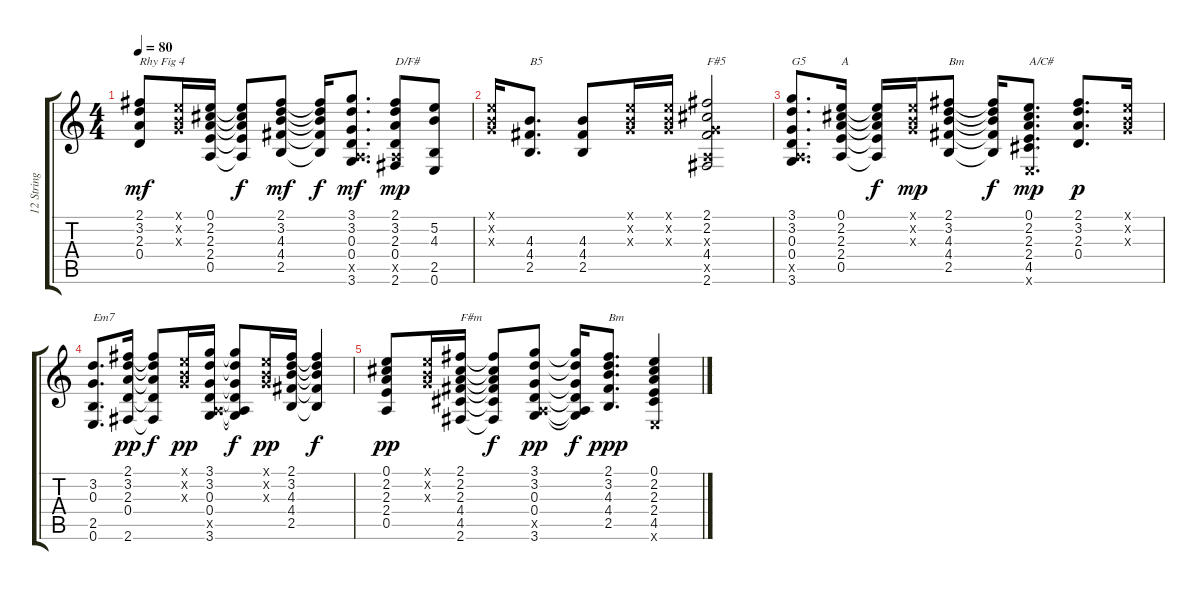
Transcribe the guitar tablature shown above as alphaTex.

\track ("12 String" "12 String") {instrument acousticguitarsteel}
\staff {score tabs}
\tuning (E4 B3 G3 D3 A2 E2) {hide}
\ts (4 4)
\tempo 80
\clef g2
\ks c
(2.1 3.2 2.3 0.4).8{txt "Rhy Fig 4" dy mf} (0.1{x} 0.2{x} 0.3{x}).16 (0.1 2.2 2.3 2.4 0.5).16 (0.1{t} 2.2{t} 2.3{t} 2.4{t} 0.5{t}).8{dy f} (2.1 3.2 4.3 4.4 2.5).8{dy mf} (2.1{t} 3.2{t} 4.3{t} 4.4{t} 2.5{t}).16{dy f} (3.1 3.2 0.3 0.4 0.5{x} 3.6).8{d dy mf} (2.1 3.2 2.3 0.4 0.5{x} 2.6).8{txt "D/F#" dy mp} (5.2 4.3 2.5 0.6).8 |
(0.1{x} 0.2{x} 0.3{x}).16 (4.3 4.4 2.5).8{d txt "B5"} (4.3 4.4 2.5).8 (0.1{x} 0.2{x} 0.3{x}).16 (0.1{x} 0.2{x} 0.3{x}).16 (2.1 2.2 0.3{x} 4.4 0.5{x} 2.6).2{txt "F#5"} |
(3.1 3.2 0.3 0.4 0.5{x} 3.6).8{d txt "G5"} (0.1 2.2 2.3 2.4 0.5).16{txt "A"} (0.1{t} 2.2{t} 2.3{t} 2.4{t} 0.5{t}).16{dy f} (0.1{x} 0.2{x} 0.3{x}).16{dy mp} (2.1 3.2 4.3 4.4 2.5).8{txt "Bm"} (2.1{t} 3.2{t} 4.3{t} 4.4{t} 2.5{t}).16{dy f} (0.1 2.2 2.3 2.4 4.5 0.6{x}).8{d txt "A/C#" dy mp} (2.1 3.2 2.3 0.4).8{d dy p} (0.1{x} 0.2{x} 0.3{x}).16 |
(3.2 0.3 2.5 0.6).8{d txt "Em7"} (2.1 3.2 2.3 0.4 2.6).16{dy pp} (2.1{t} 3.2{t} 2.3{t} 0.4{t} 2.6{t}).8{dy f} (0.1{x} 0.2{x} 0.3{x}).16{dy pp} (3.1 3.2 0.3 0.4 0.5{x} 3.6).16 (3.1{t} 3.2{t} 0.3{t} 0.4{t} 0.5{t} 3.6{t}).8{dy f} (0.1{x} 0.2{x} 0.3{x}).16{dy pp} (2.1 3.2 4.3 4.4 2.5).16 (2.1{t} 3.2{t} 4.3{t} 4.4{t} 2.5{t}).4{dy f} |
(0.1 2.2 2.3 2.4 0.5).8{dy pp} (0.1{x} 0.2{x} 0.3{x}).16 (2.1 2.2 2.3 4.4 4.5 2.6).16{txt "F#m"} (2.1{t} 2.2{t} 2.3{t} 4.4{t} 4.5{t} 2.6{t}).8{dy f} (3.1 3.2 0.3 0.4 0.5{x} 3.6).8{dy pp} (3.1{t} 3.2{t} 0.3{t} 0.4{t} 0.5{t} 3.6{t}).16{dy f} (2.1 3.2 4.3 4.4 2.5).8{d txt "Bm" dy ppp} (0.1 2.2 2.3 2.4 4.5 0.6{x}).4
